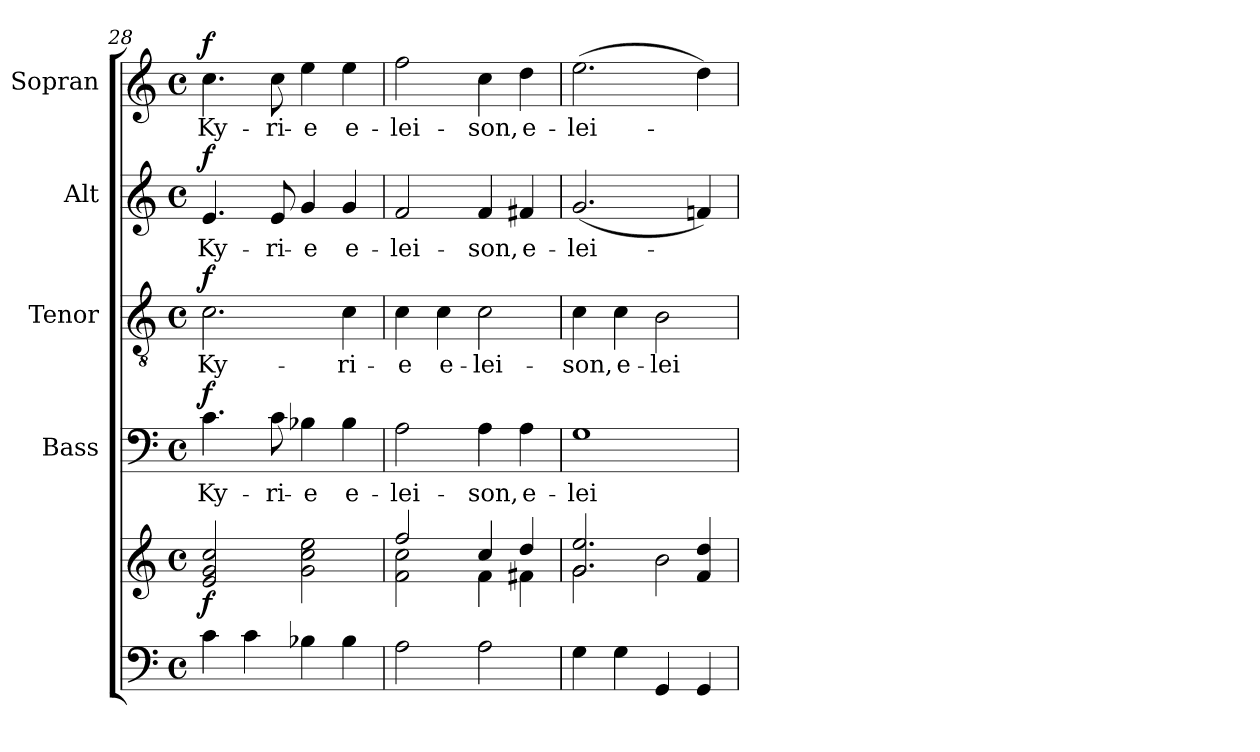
**kern	**kern	**dynam	**kern	**text	**dynam	**kern	**text	**dynam	**kern	**text	**dynam	**kern	**text	**dynam
*part5	*part5	*part5	*part4	*part4	*part4	*part3	*part3	*part3	*part2	*part2	*part2	*part1	*part1	*part1
*staff6	*staff5	*staff5/6	*staff4	*staff4	*staff4	*staff3	*staff3	*staff3	*staff2	*staff2	*staff2	*staff1	*staff1	*staff1
*	*	*	*I"Bass	*	*	*I"Tenor	*	*	*I"Alt	*	*	*I"Sopran	*	*
*	*	*	*I'B.	*	*	*I'T.	*	*	*I'A.	*	*	*I'S.	*	*
*clefF4	*clefG2	*	*clefF4	*	*	*clefGv2	*	*	*clefG2	*	*	*clefG2	*	*
*k[]	*k[]	*	*k[]	*	*	*k[]	*	*	*k[]	*	*	*k[]	*	*
*C:	*C:	*	*C:	*	*	*C:	*	*	*C:	*	*	*C:	*	*
*M4/4	*M4/4	*	*M4/4	*	*	*M4/4	*	*	*M4/4	*	*	*M4/4	*	*
*met(c)	*met(c)	*	*met(c)	*	*	*met(c)	*	*	*met(c)	*	*	*met(c)	*	*
=28	=28	=28	=28	=28	=28	=28	=28	=28	=28	=28	=28	=28	=28	=28
!	!	!LO:DY:b	!	!LO:LY:b	!LO:DY:a	!	!LO:LY:b	!LO:DY:a	!	!LO:LY:b	!LO:DY:a	!	!LO:LY:b	!LO:DY:a
4c\	2e/ 2g/ 2cc/	f	4.c\	Ky-	f	2.c\	Ky-	f	4.e/	Ky-	f	4.cc\	Ky-	f
4c\	.	.	.	.	.	.	.	.	.	.	.	.	.	.
!	!	!	!	!LO:LY:b	!	!	!	!	!	!LO:LY:b	!	!	!LO:LY:b	!
.	.	.	8c\	-ri-	.	.	.	.	8e/	-ri-	.	8cc\	-ri-	.
!	!	!	!	!LO:LY:b	!	!	!	!	!	!LO:LY:b	!	!	!LO:LY:b	!
4B-X\	2g\ 2cc\ 2ee\	.	4B-X\	-e	.	.	.	.	4g/	-e	.	4ee\	-e	.
!	!	!	!	!LO:LY:b	!	!	!LO:LY:b	!	!	!LO:LY:b	!	!	!LO:LY:b	!
4B-\	.	.	4B-\	e-	.	4c\	-ri-	.	4g/	e-	.	4ee\	e-	.
=29	=29	=29	=29	=29	=29	=29	=29	=29	=29	=29	=29	=29	=29	=29
*	*^	*	*	*	*	*	*	*	*	*	*	*	*	*
!	!	!	!	!	!LO:LY:b	!	!	!LO:LY:b	!	!	!LO:LY:b	!	!	!LO:LY:b	!
2A\	2ff/	2f\ 2cc\	.	2A\	-lei-	.	4c\	-e	.	2f/	-lei-	.	2ff\	-lei-	.
!	!	!	!	!	!	!	!	!LO:LY:b	!	!	!	!	!	!	!
.	.	.	.	.	.	.	4c\	e-	.	.	.	.	.	.	.
!	!	!	!	!	!LO:LY:b	!	!	!LO:LY:b	!	!	!LO:LY:b	!	!	!LO:LY:b	!
2A\	4cc/	4f\	.	4A\	-son,	.	2c\	-lei-	.	4f/	-son,	.	4cc\	-son,	.
!	!	!	!	!	!LO:LY:b	!	!	!	!	!	!LO:LY:b	!	!	!LO:LY:b	!
.	4dd/	4f#X\	.	4A\	e-	.	.	.	.	4f#X/	e-	.	4dd\	e-	.
=30	=30	=30	=30	=30	=30	=30	=30	=30	=30	=30	=30	=30	=30	=30	=30
!	!	!	!	!	!LO:LY:b	!	!	!LO:LY:b	!	!	!LO:LY:b	!	!	!LO:LY:b	!
4G\	2.g/ 2.ee/	2g\	.	1G	-lei-	.	4c\	-son,	.	(<2.g/	-lei-	.	(>2.ee\	-lei-	.
!	!	!	!	!	!	!	!	!LO:LY:b	!	!	!	!	!	!	!
4G\	.	.	.	.	.	.	4c\	e-	.	.	.	.	.	.	.
!	!	!	!	!	!	!	!	!LO:LY:b	!	!	!	!	!	!	!
4GG/	.	2b\	.	.	.	.	2B\	-lei-	.	.	.	.	.	.	.
4GG/	4f/ 4dd/	.	.	.	.	.	.	.	.	4fn/)	.	.	4dd\)	.	.
*	*v	*v	*	*	*	*	*	*	*	*	*	*	*	*	*
=	=	=	=	=	=	=	=	=	=	=	=	=	=	=
*-	*-	*-	*-	*-	*-	*-	*-	*-	*-	*-	*-	*-	*-	*-
